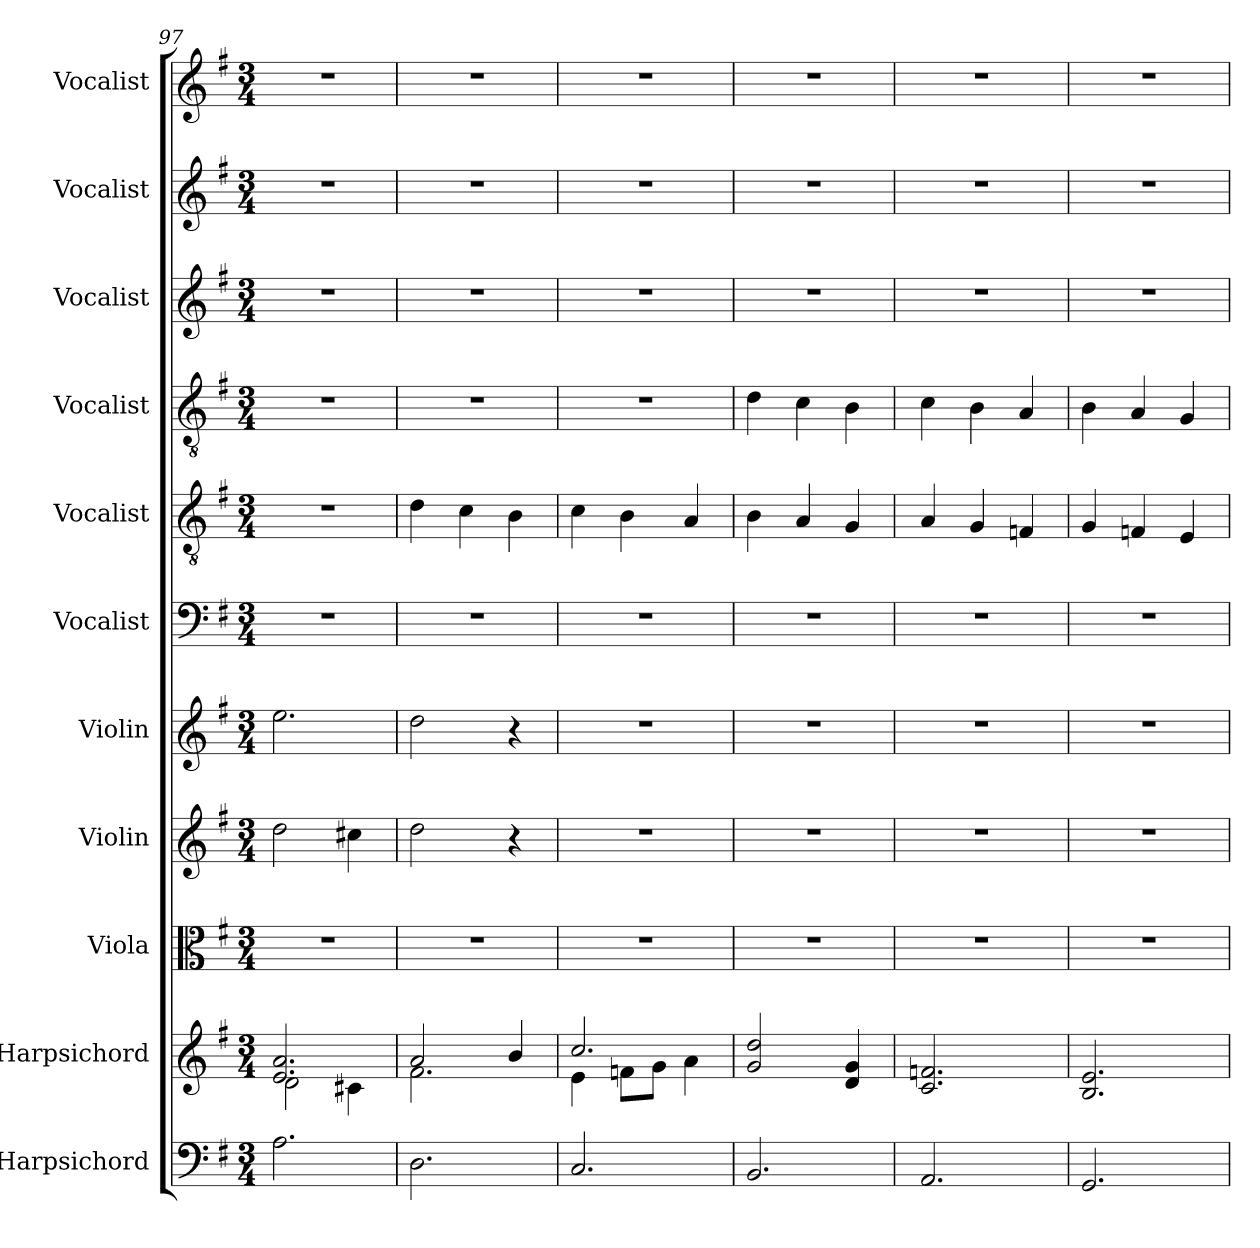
**kern	**kern	**kern	**kern	**kern	**kern	**kern	**kern	**kern	**kern	**kern
*part11	*part10	*part9	*part8	*part7	*part6	*part5	*part4	*part3	*part2	*part1
*staff11	*staff10	*staff9	*staff8	*staff7	*staff6	*staff5	*staff4	*staff3	*staff2	*staff1
*I"Harpsichord	*I"Harpsichord	*I"Viola	*I"Violin	*I"Violin	*I"Vocalist	*I"Vocalist	*I"Vocalist	*I"Vocalist	*I"Vocalist	*I"Vocalist
*I'Hpschd	*I'Hpschd	*I'Vla	*I'Vln	*I'Vln	*	*	*	*	*	*
*clefF4	*clefG2	*clefC3	*clefG2	*clefG2	*clefF4	*clefGv2	*clefGv2	*clefG2	*clefG2	*clefG2
*k[f#]	*k[f#]	*k[f#]	*k[f#]	*k[f#]	*k[f#]	*k[f#]	*k[f#]	*k[f#]	*k[f#]	*k[f#]
*M3/4	*M3/4	*M3/4	*M3/4	*M3/4	*M3/4	*M3/4	*M3/4	*M3/4	*M3/4	*M3/4
=97	=97	=97	=97	=97	=97	=97	=97	=97	=97	=97
*	*^	*	*	*	*	*	*	*	*	*
2.A\	2.e/ 2.a/	2d\	2.r	2dd\	2.ee\	2.r	2.r	2.r	2.r	2.r	2.r
.	.	4c#X\	.	4cc#X\	.	.	.	.	.	.	.
=98	=98	=98	=98	=98	=98	=98	=98	=98	=98	=98	=98
2.D\	2a/	2.f#\	2.r	2dd\	2dd\	2.r	4d\	2.r	2.r	2.r	2.r
.	.	.	.	.	.	.	4c\	.	.	.	.
.	4b/	.	.	4r	4r	.	4B\	.	.	.	.
=99	=99	=99	=99	=99	=99	=99	=99	=99	=99	=99	=99
2.C/	2.cc/	4e\	2.r	2.r	2.r	2.r	4c\	2.r	2.r	2.r	2.r
.	.	8fn\L	.	.	.	.	4B\	.	.	.	.
.	.	8g\J	.	.	.	.	.	.	.	.	.
.	.	4a\	.	.	.	.	4A/	.	.	.	.
*	*v	*v	*	*	*	*	*	*	*	*	*
=100	=100	=100	=100	=100	=100	=100	=100	=100	=100	=100
2.BB/	2g/ 2dd/	2.r	2.r	2.r	2.r	4B\	4d\	2.r	2.r	2.r
.	.	.	.	.	.	4A/	4c\	.	.	.
.	4d/ 4g/	.	.	.	.	4G/	4B\	.	.	.
=101	=101	=101	=101	=101	=101	=101	=101	=101	=101	=101
2.AA/	2.c/ 2.fn/	2.r	2.r	2.r	2.r	4A/	4c\	2.r	2.r	2.r
.	.	.	.	.	.	4G/	4B\	.	.	.
.	.	.	.	.	.	4Fn/	4A/	.	.	.
=102	=102	=102	=102	=102	=102	=102	=102	=102	=102	=102
2.GG/	2.B/ 2.e/	2.r	2.r	2.r	2.r	4G/	4B\	2.r	2.r	2.r
.	.	.	.	.	.	4Fn/	4A/	.	.	.
.	.	.	.	.	.	4E/	4G/	.	.	.
=	=	=	=	=	=	=	=	=	=	=
*-	*-	*-	*-	*-	*-	*-	*-	*-	*-	*-
